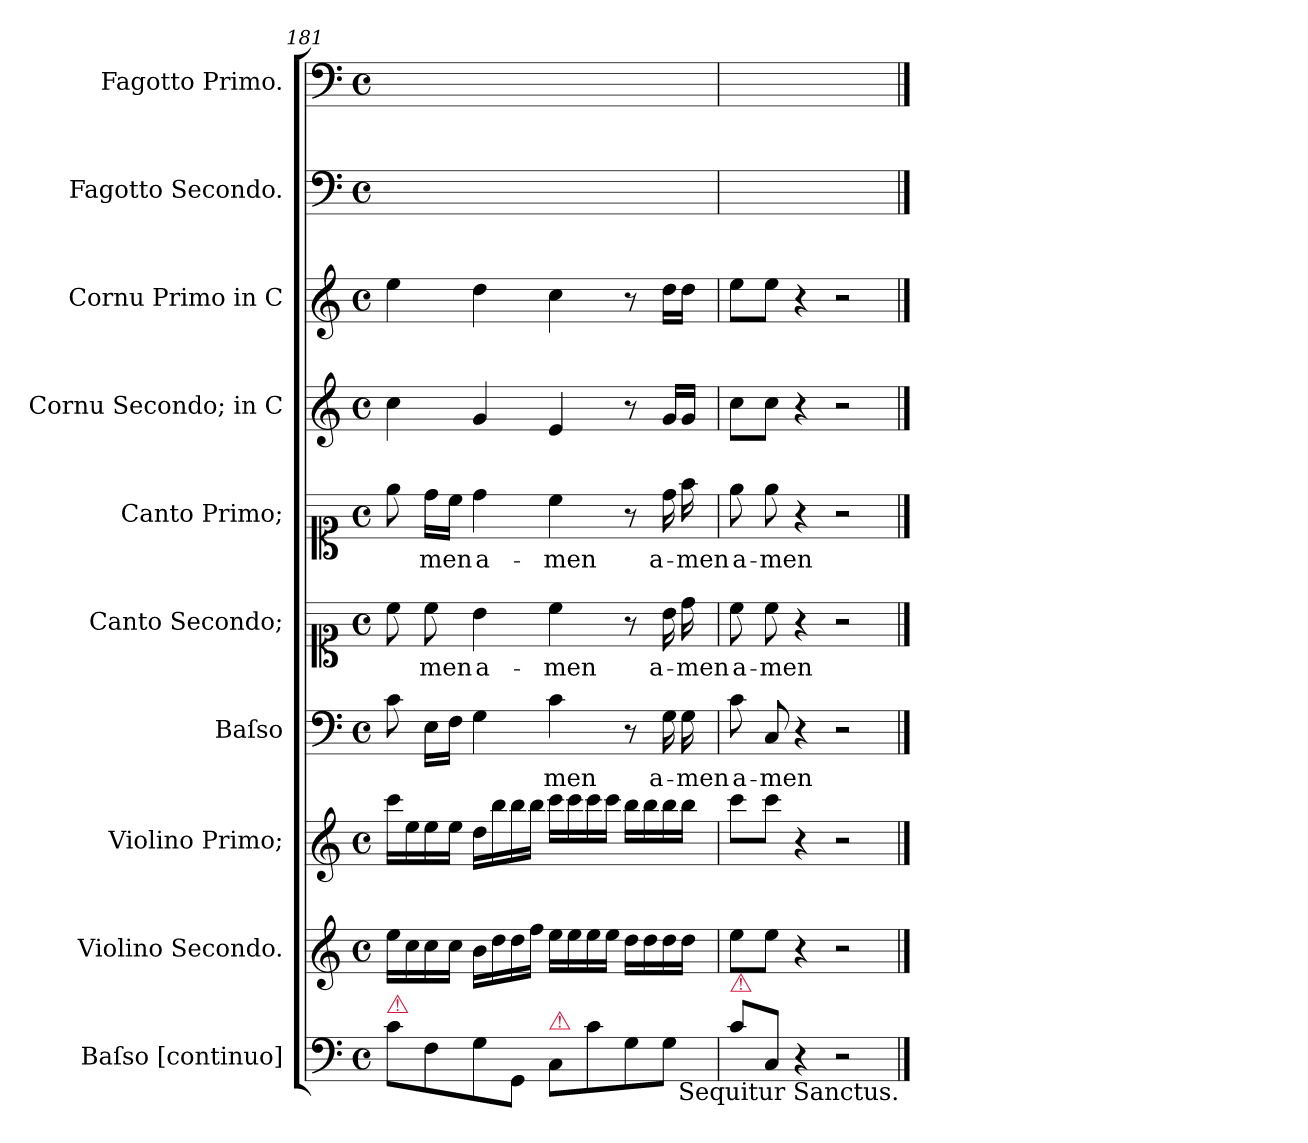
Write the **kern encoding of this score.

**kern	**kern	**kern	**kern	**text	**kern	**text	**kern	**text	**kern	**kern	**kern	**kern
*part10	*part9	*part8	*part7	*part7	*part6	*part6	*part5	*part5	*part4	*part3	*part2	*part1
*staff10	*staff9	*staff8	*staff7	*staff7	*staff6	*staff6	*staff5	*staff5	*staff4	*staff3	*staff2	*staff1
*I"Baſso [continuo]	*I"Violino Secondo.	*I"Violino Primo;	*I"Baſso	*	*I"Canto Secondo;	*	*I"Canto Primo;	*	*I"Cornu Secondo; in C	*I"Cornu Primo in C	*I"Fagotto Secondo.	*I"Fagotto Primo.
*I'Bc	*	*I'Vn I	*I'B	*	*	*	*I'C	*	*	*I'Cor I	*I'Fag.	*I'Fag.
*clefF4	*clefG2	*clefG2	*clefF4	*	*clefC1	*	*clefC1	*	*clefG2	*clefG2	*clefF4	*clefF4
*k[]	*k[]	*k[]	*k[]	*	*k[]	*	*k[]	*	*k[]	*k[]	*k[]	*k[]
*M4/4	*M4/4	*M4/4	*M4/4	*	*M4/4	*	*M4/4	*	*M4/4	*M4/4	*M4/4	*M4/4
*met(c)	*met(c)	*met(c)	*met(c)	*	*met(c)	*	*met(c)	*	*met(c)	*met(c)	*met(c)	*met(c)
=181	=181	=181	=181	=181	=181	=181	=181	=181	=181	=181	=181	=181
!LO:TX:a:color=crimson:t=⚠	!	!	!	!	!	!	!	!	!	!	!	!
8c\L	16eeLL	16cccLL	8c	.	8cc\	.	8ee	.	4cc	4ee	1ryy	1ryy
.	16cc	16ee	.	.	.	.	.	.	.	.	.	.
8F\	16cc	16ee	16ELL	.	8cc\	-men	16ddLL	-men	.	.	.	.
.	16ccJJ	16eeJJ	16FJJ	.	.	.	16ccJJ	.	.	.	.	.
8G\	16bLL	16ddLL	4G	.	4b\	a-	4dd	a-	4g	4dd	.	.
.	16dd	16bb	.	.	.	.	.	.	.	.	.	.
8GG/J	16dd	16bb	.	.	.	.	.	.	.	.	.	.
.	16ffJJ	16bbJJ	.	.	.	.	.	.	.	.	.	.
!LO:TX:a:color=crimson:t=⚠	!	!	!	!	!	!	!	!	!	!	!	!
8C/L	16eeLL	16cccLL	4c	-men	4cc\	-men	4cc	-men	4e	4cc	.	.
.	16ee	16ccc	.	.	.	.	.	.	.	.	.	.
8c\	16ee	16ccc	.	.	.	.	.	.	.	.	.	.
.	16eeJJ	16cccJJ	.	.	.	.	.	.	.	.	.	.
8G\	16ddLL	16bbLL	8r	.	8r	.	8r	.	8r	8r	.	.
.	16dd	16bb	.	.	.	.	.	.	.	.	.	.
8G\J	16dd	16bb	16G	a-	16b\	a-	16dd	a-	16gLL	16ddLL	.	.
.	16ddJJ	16bbJJ	16G	-men	16dd\	-men	16ff	-men	16gJJ	16ddJJ	.	.
=182	=182	=182	=182	=182	=182	=182	=182	=182	=182	=182	=182	=182
!LO:TX:a:color=crimson:t=⚠	!	!	!	!	!	!	!	!	!	!	!	!
8c\L	8eeL	8cccL	8c	a-	8cc\	a-	8ee	a-	8ccL	8eeL	1ryy	1ryy
8C/J	8eeJ	8cccJ	8C	-men	8cc\	-men	8ee	-men	8ccJ	8eeJ	.	.
4r	4r	4r	4r	.	4r	.	4r	.	4r	4r	.	.
2r	2r	2r	2r	.	2r	.	2r	.	2r	2r	.	.
!LO:TX:b:t=Sequitur Sanctus.	!	!	!	!	!	!	!	!	!	!	!	!
==	==	==	==	==	==	==	==	==	==	==	==	==
*-	*-	*-	*-	*-	*-	*-	*-	*-	*-	*-	*-	*-
